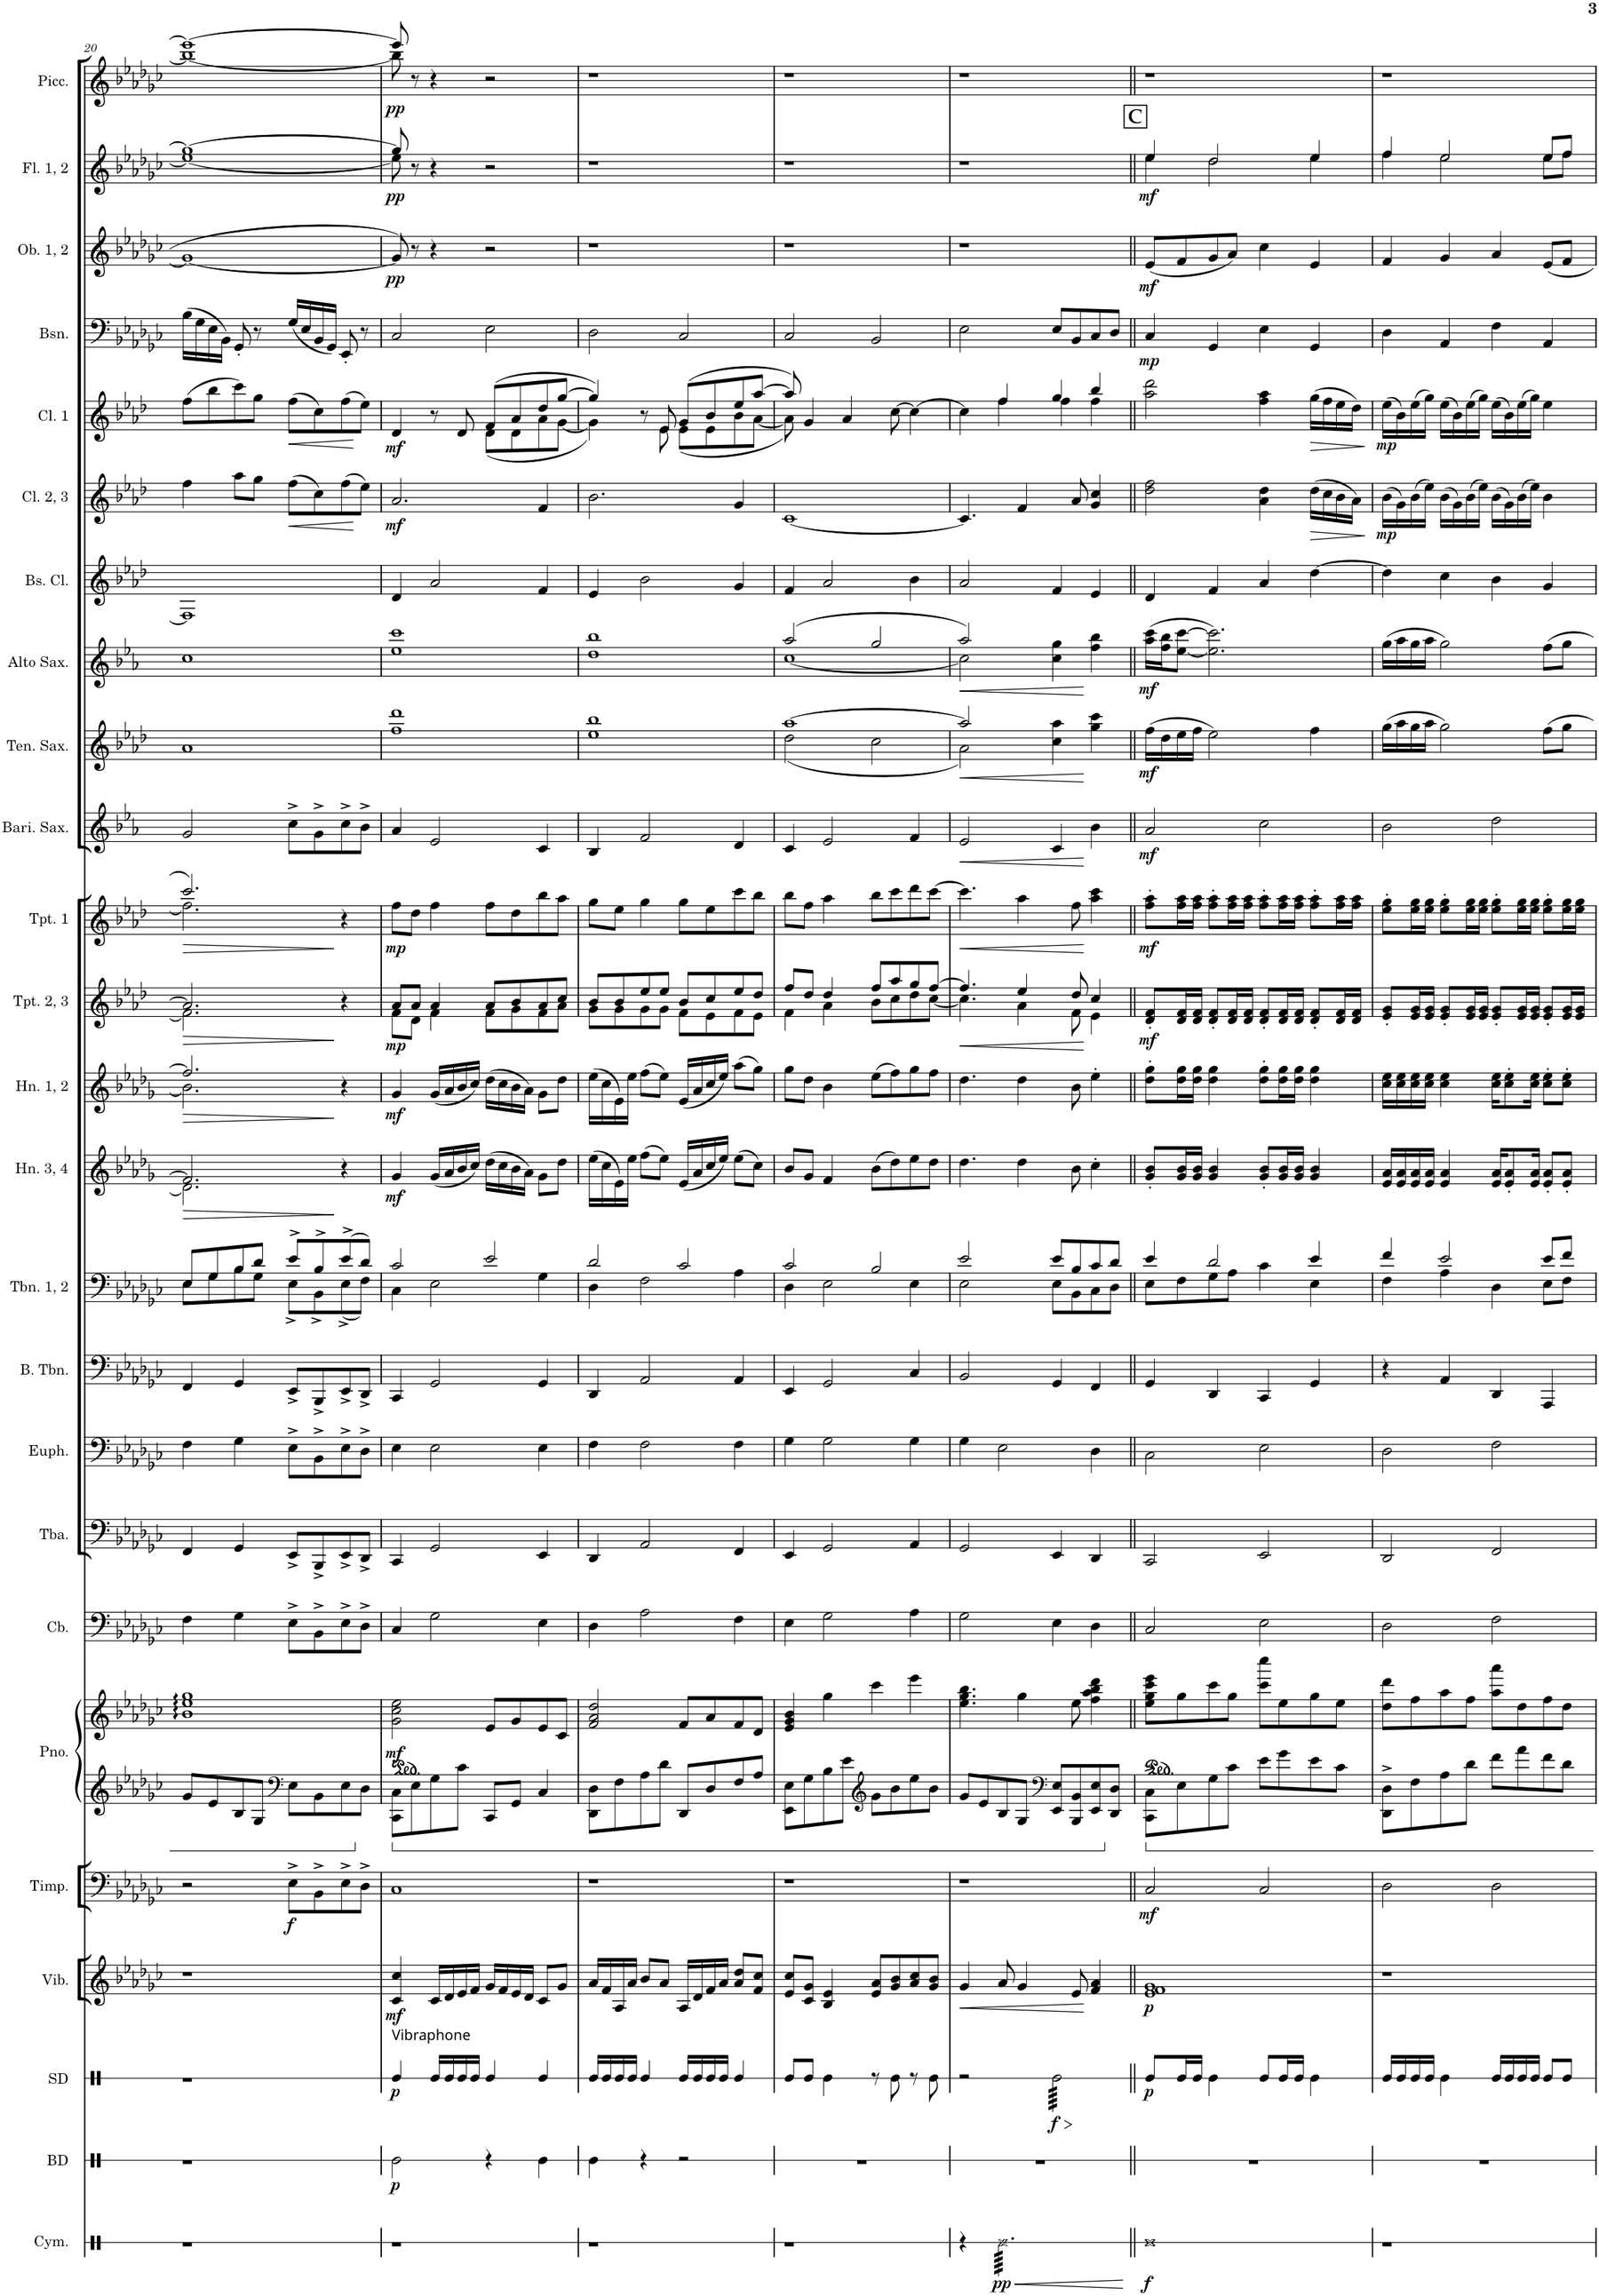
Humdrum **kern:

**kern	**dynam	**kern	**dynam	**kern	**dynam	**kern	**dynam	**kern	**dynam	**kern	**kern	**dynam	**kern	**kern	**kern	**kern	**kern	**kern	**dynam	**kern	**dynam	**kern	**dynam	**kern	**dynam	**kern	**dynam	**kern	**dynam	**kern	**dynam	**kern	**kern	**dynam	**kern	**dynam	**kern	**dynam	**kern	**dynam	**kern	**dynam	**kern	**dynam
*part25	*part25	*part24	*part24	*part23	*part23	*part22	*part22	*part21	*part21	*part20	*part20	*part20	*part19	*part18	*part17	*part16	*part15	*part14	*part14	*part13	*part13	*part12	*part12	*part11	*part11	*part10	*part10	*part9	*part9	*part8	*part8	*part7	*part6	*part6	*part5	*part5	*part4	*part4	*part3	*part3	*part2	*part2	*part1	*part1
*staff26	*staff26	*staff25	*staff25	*staff24	*staff24	*staff23	*staff23	*staff22	*staff22	*staff21	*staff20	*staff20/21	*staff19	*staff18	*staff17	*staff16	*staff15	*staff14	*staff14	*staff13	*staff13	*staff12	*staff12	*staff11	*staff11	*staff10	*staff10	*staff9	*staff9	*staff8	*staff8	*staff7	*staff6	*staff6	*staff5	*staff5	*staff4	*staff4	*staff3	*staff3	*staff2	*staff2	*staff1	*staff1
*I"Cymbal	*	*I"Bass Drum	*	*I"Snare Drum	*	*I"Percussion 1	*	*I"Timpani	*	*I"Piano (opt.)	*	*	*I"Contrabass	*I"Tuba	*I"Euphonium	*I"Trombone 3	*I"Trombone 1, 2	*I"Horn 3, 4 in F	*	*I"Horn 1, 2 in F	*	*I"Trumpet 2, 3 in Bb	*	*I"Trumpet 1 in Bb	*	*I"Baritone Saxophone	*	*I"Tenor Saxophone	*	*I"Alto Saxophone	*	*I"Bass Clarinet in Bb	*I"Clarinet 2, 3 in Bb	*	*I"Clarinet 1 in Bb	*	*I"Bassoon	*	*I"Oboe 1, 2	*	*I"Flute 1, 2	*	*I"Piccolo	*
*I'Cym.	*	*I'BD	*	*I'SD	*	*I'Perc. 1	*	*I'Timp.	*	*I'Pno.	*	*	*I'Cb.	*I'Tba.	*I'Euph.	*	*I'Tbn. 1, 2	*I'Hn. 3, 4	*	*I'Hn. 1, 2	*	*I'Tpt. 2, 3	*	*I'Tpt. 1	*	*I'Bari. Sax.	*	*I'Ten. Sax.	*	*I'Alto Sax.	*	*I'Bs. Cl.	*I'Cl. 2, 3	*	*I'Cl. 1	*	*I'Bsn.	*	*I'Ob. 1, 2	*	*I'Fl. 1, 2	*	*I'Picc.	*
!!LO:PB:g=z
*clefX	*	*clefX	*	*clefX	*	*clefG2	*	*clefF4	*	*clefG2	*clefG2	*	*clefF4	*clefF4	*clefF4	*clefF4	*clefF4	*clefG2	*	*clefG2	*	*clefG2	*	*clefG2	*	*clefG2	*	*clefG2	*	*clefG2	*	*clefG2	*clefG2	*	*clefG2	*	*clefF4	*	*clefG2	*	*clefG2	*	*clefG2	*
*	*	*	*	*	*	*	*	*	*	*	*	*	*Trd7c12	*	*Trd4c7	*	*	*Trd4c7	*	*Trd4c7	*	*Trd1c2	*	*Trd1c2	*	*Trd12c21	*	*Trd8c14	*	*Trd5c9	*	*Trd8c14	*Trd1c2	*	*Trd1c2	*	*	*	*Trd4c7	*	*Trd-7c-12	*	*Trd-7c-12	*
*k[]	*	*k[]	*	*k[]	*	*k[b-e-a-d-g-c-]	*	*k[b-e-a-d-g-c-]	*	*k[b-e-a-d-g-c-]	*k[b-e-a-d-g-c-]	*	*k[b-e-a-d-g-c-]	*k[b-e-a-d-g-c-]	*k[b-e-a-d-g-c-]	*k[b-e-a-d-g-c-]	*k[b-e-a-d-g-c-]	*k[b-e-a-d-g-]	*	*k[b-e-a-d-g-]	*	*k[b-e-a-d-]	*	*k[b-e-a-d-]	*	*k[b-e-a-]	*	*k[b-e-a-d-]	*	*k[b-e-a-]	*	*k[b-e-a-d-]	*k[b-e-a-d-]	*	*k[b-e-a-d-]	*	*k[b-e-a-d-g-c-]	*	*k[b-e-a-d-g-c-]	*	*k[b-e-a-d-g-c-]	*	*k[b-e-a-d-g-c-]	*
*	*	*	*	*	*	*e-:	*	*e-:	*	*e-:	*e-:	*	*e-:	*e-:	*e-:	*e-:	*e-:	*b-:	*	*b-:	*	*f:	*	*f:	*	*c:	*	*f:	*	*c:	*	*f:	*f:	*	*f:	*	*e-:	*	*e-:	*	*e-:	*	*e-:	*
*M4/4	*	*M4/4	*	*M4/4	*	*M4/4	*	*M4/4	*	*M4/4	*M4/4	*	*M4/4	*M4/4	*M4/4	*M4/4	*M4/4	*M4/4	*	*M4/4	*	*M4/4	*	*M4/4	*	*M4/4	*	*M4/4	*	*M4/4	*	*M4/4	*M4/4	*	*M4/4	*	*M4/4	*	*M4/4	*	*M4/4	*	*M4/4	*
=20	=20	=20	=20	=20	=20	=20	=20	=20	=20	=20	=20	=20	=20	=20	=20	=20	=20	=20	=20	=20	=20	=20	=20	=20	=20	=20	=20	=20	=20	=20	=20	=20	=20	=20	=20	=20	=20	=20	=20	=20	=20	=20	=20	=20
*	*	*	*	*	*	*	*	*	*	*	*	*	*	*	*	*	*^	*^	*	*^	*	*	*	*	*	*	*	*	*	*	*	*	*	*	*	*	*	*	*	*	*	*	*	*
!	!	!	!	!	!	!	!	!	!	!	!	!	!	!	!	!	!	!	!	!	!	!	!	!	!	!LO:HP:b	!	!LO:HP:b	!	!	!	!	!	!	!	!	!	!	!	!	!	!	!	!	!	!	!
*	*	*	*	*	*	*	*	*	*	*	*	*	*	*	*	*	*	*	*	*	*	*	*	*	*^	*	*^	*	*	*	*	*	*	*	*	*	*	*	*	*	*	*	*	*^	*	*^	*
1r	.	1r	.	1r	.	1r	.	2r	.	8g-/L	1b- 1ee- 1gg-	.	4F\	4FF/	4F\	4FF/	8E-/L	8E-\L	2.f/]	2.d-\]	.	2.ff/]	2.b-\]	.	2.a-/]	2.f\]	>	2.ccc/	2.ff\]	>	2g/	.	1a-	.	1cc	.	1F]	4ff\	.	(8ff\L	.	(16B-\LL	.	1g-_	.	1gg-_	1ee-_	.	1eee-_	1bb-_	.
.	.	.	.	.	.	.	.	.	.	.	.	.	.	.	.	.	.	.	.	.	.	.	.	.	.	.	.	.	.	.	.	.	.	.	.	.	.	.	.	.	.	16G-\	.	.	.	.	.	.	.	.	.
.	.	.	.	.	.	.	.	.	.	8e-/	.	.	.	.	.	.	8G-/	8G-\	.	.	.	.	.	.	.	.	.	.	.	.	.	.	.	.	.	.	.	.	.	8bb-\	.	16E-\	.	.	.	.	.	.	.	.	.
.	.	.	.	.	.	.	.	.	.	.	.	.	.	.	.	.	.	.	.	.	.	.	.	.	.	.	.	.	.	.	.	.	.	.	.	.	.	.	.	.	.	16BB-\JJ)	.	.	.	.	.	.	.	.	.
.	.	.	.	.	.	.	.	.	.	8B-/	.	.	4G-\	4GG-/	4G-\	4GG-/	8B-/	8B-\	.	.	.	.	.	.	.	.	.	.	.	.	.	.	.	.	.	.	.	8aa-\L	.	8ccc\)	.	8GG-'/	.	.	.	.	.	.	.	.	.
.	.	.	.	.	.	.	.	.	.	8G-/J	.	.	.	.	.	.	8d-/J	8G-\J	.	.	.	.	.	.	.	.	.	.	.	.	.	.	.	.	.	.	.	8gg\J	.	8gg\J	.	8r	.	.	.	.	.	.	.	.	.
*	*	*	*	*	*	*	*	*	*	*clefF4	*	*	*	*	*	*	*	*	*	*	*	*	*	*	*	*	*	*	*	*	*	*	*	*	*	*	*	*	*	*	*	*	*	*	*	*	*	*	*	*	*
!	!	!	!	!	!	!	!	!	!LO:DY:b	!	!	!	!	!	!	!	!	!	!	!	!	!	!	!	!	!	!	!	!	!	!	!	!	!	!	!	!	!	!LO:HP:b	!	!LO:HP:b	!	!	!	!	!	!	!	!	!	!
.	.	.	.	.	.	.	.	8E-^\L	f	8E-\L	.	.	8E-^\L	8EE-^/L	8E-^\L	8EE-^/L	8e-^/L	8E-^\L	.	.	.	.	.	.	.	.	.	.	.	.	8cc^\L	.	.	.	.	.	.	(8ff\L	<	(8ff\L	<	(16G-/LL	.	.	.	.	.	.	.	.	.
.	.	.	.	.	.	.	.	.	.	.	.	.	.	.	.	.	.	.	.	.	.	.	.	.	.	.	.	.	.	.	.	.	.	.	.	.	.	.	.	.	.	16E-/	.	.	.	.	.	.	.	.	.
.	.	.	.	.	.	.	.	8BB-^\	.	8BB-\	.	.	8BB-^\	8BBB-^/	8BB-^\	8BBB-^/	8B-^/	8BB-^\	.	.	.	.	.	.	.	.	.	.	.	.	8g^\	.	.	.	.	.	.	8cc\)	.	8cc\)	.	16BB-/	.	.	.	.	.	.	.	.	.
.	.	.	.	.	.	.	.	.	.	.	.	.	.	.	.	.	.	.	.	.	.	.	.	.	.	.	.	.	.	.	.	.	.	.	.	.	.	.	.	.	.	16GG-/JJ)	.	.	.	.	.	.	.	.	.
.	.	.	.	.	.	.	.	8E-^\	.	8E-\	.	.	8E-^\	8EE-^/	8E-^\	8EE-^/	(8e-^/	(8E-^\	4r	4ryy	.	4r	4ryy	.	4r	4ryy	.	4r	4ryy	.	8cc^\	.	.	.	.	.	.	(8ff\	.	(8ff\	.	8EE-'/	.	.	.	.	.	.	.	.	.
.	.	.	.	.	.	.	.	8D-^\J	.	8D-\J	.	.	8D-^\J	8DD-^/J	8D-^\J	8DD-^/J	8d-/J)	8F\J)	.	.	.	.	.	.	.	.	.	.	.	.	8b-^\J	.	.	.	.	.	.	8ee-\J)	.	8ee-\J)	.	8r	.	.	.	.	.	.	.	.	.
*	*	*	*	*	*	*	*	*	*	*	*	*	*	*	*	*	*	*	*v	*v	*	*	*	*	*	*	*	*v	*v	*	*	*	*	*	*	*	*	*	*	*	*	*	*	*	*	*	*	*	*	*	*
*	*	*	*	*	*	*	*	*	*	*	*	*	*	*	*	*	*	*	*	*	*v	*v	*	*	*	*	*	*	*	*	*	*	*	*	*	*	*	*	*	*	*	*	*	*	*	*	*	*	*
=21	=21	=21	=21	=21	=21	=21	=21	=21	=21	=21	=21	=21	=21	=21	=21	=21	=21	=21	=21	=21	=21	=21	=21	=21	=21	=21	=21	=21	=21	=21	=21	=21	=21	=21	=21	=21	=21	=21	=21	=21	=21	=21	=21	=21	=21	=21	=21	=21
*	*	*	*	*	*	*	*	*	*	*	*	*	*	*	*	*	*	*	*	*	*	*	*	*	*	*	*	*	*	*	*	*	*	*	*	*	*^	*	*	*	*	*	*	*	*	*	*	*
!	!	!	!	!	!	!LO:TX:b:t=Vibraphone	!	!	!	!	!	!	!	!	!	!	!	!	!	!	!	!	!	!	!	!	!	!	!	!	!	!	!	!	!	!	!	!	!	!	!	!	!	!	!	!	!	!	!
!	!	!	!LO:DY:b	!	!LO:DY:b	!	!LO:DY:b	!	!	!	!	!LO:DY:b	!	!	!	!	!	!	!	!LO:DY:b	!	!LO:DY:b	!	!	!LO:DY:b	!	!LO:DY:b	!	!	!	!	!	!	!	!	!LO:DY:b	!	!	!LO:DY:b	!	!	!	!LO:DY:b	!	!	!LO:DY:b	!	!	!LO:DY:b
1r	.	2Re\	p	4Re/	p	4c-/ 4cc-/	mf	1C-	.	8CC-\ 8C-\L	2g-\ 2cc-\ 2ee-\	mf	4C-/	4CC-/	4E-\	4CC-/	2c-/	4C-\	4g-/	mf	4g-/	mf	8a-/L	8f\L	mp	8ff\L	mp	4a-/	.	1ff 1ddd-	.	1ee- 1ccc	.	4d-/	2.a-/	mf	4d-/	2ryy	mf	2C-/	.	8g-/]	pp	8gg-/]	8ee-\]	pp	8eee-/]	8bb-\]	pp
.	.	.	.	.	.	.	.	.	.	8E-\	.	.	.	.	.	.	.	.	.	.	.	.	8a-/J	8d-\J	.	8dd-\J	.	.	.	.	.	.	.	.	.	.	.	.	.	.	.	8r	.	8r	8ryy	.	8r	8ryy	.
.	.	.	.	16Re/LL	.	16c-/LL	.	.	.	8G-\	.	.	2G-\	2GG-/	2E-\	2GG-/	.	2E-\	(16g-/LL	.	(16g-/LL	.	4a-/	4f\	.	4ff\	.	2e-/	.	.	.	.	.	2a-/	.	.	8r	.	.	.	.	4r	.	4r	4ryy	.	4r	4ryy	.
.	.	.	.	16Re/	.	16d-/	.	.	.	.	.	.	.	.	.	.	.	.	16a-/	.	16a-/	.	.	.	.	.	.	.	.	.	.	.	.	.	.	.	.	.	.	.	.	.	.	.	.	.	.	.	.
.	.	.	.	16Re/	.	16e-/	.	.	.	8c-\J	.	.	.	.	.	.	.	.	16b-/	.	16b-/	.	.	.	.	.	.	.	.	.	.	.	.	.	.	.	8d-/	.	.	.	.	.	.	.	.	.	.	.	.
.	.	.	.	16Re/JJ	.	16f/JJ	.	.	.	.	.	.	.	.	.	.	.	.	16cc/JJ)	.	16cc/JJ)	.	.	.	.	.	.	.	.	.	.	.	.	.	.	.	.	.	.	.	.	.	.	.	.	.	.	.	.
.	.	4r	.	4Re/	.	16g-/LL	.	.	.	8CC-/L	8e-/L	.	.	.	.	.	2e-/	.	(16dd-\LL	.	(16dd-\LL	.	8a-/L	8f\L	.	8ff\L	.	.	.	.	.	.	.	.	.	.	(8f/L	(8d-\L	.	2E-\	.	2r	.	2r	2ryy	.	2r	2ryy	.
.	.	.	.	.	.	16f/	.	.	.	.	.	.	.	.	.	.	.	.	16cc\	.	16cc\	.	.	.	.	.	.	.	.	.	.	.	.	.	.	.	.	.	.	.	.	.	.	.	.	.	.	.	.
.	.	.	.	.	.	16e-/	.	.	.	8GG-/J	8g-/	.	.	.	.	.	.	.	16b-\	.	16b-\	.	8b-/	8g\	.	8dd-\	.	.	.	.	.	.	.	.	.	.	8a-/	8d-\	.	.	.	.	.	.	.	.	.	.	.
.	.	.	.	.	.	16d-/JJ	.	.	.	.	.	.	.	.	.	.	.	.	16a-\JJ)	.	16a-\JJ)	.	.	.	.	.	.	.	.	.	.	.	.	.	.	.	.	.	.	.	.	.	.	.	.	.	.	.	.
.	.	4Re\	.	4Re/	.	8c-/L	.	.	.	4C-/	8e-/	.	4E-\	4EE-/	4E-\	4GG-/	.	4G-\	8g-\L	.	8g-\L	.	8a-/	8f\	.	8bb-\	.	4c/	.	.	.	.	.	4f/	4f/	.	8dd-/	8a-\	.	.	.	.	.	.	.	.	.	.	.
.	.	.	.	.	.	8g-/J	.	.	.	.	8c-/J	.	.	.	.	.	.	.	8dd-\J	.	8dd-\J	.	8cc/J	8a-\J	.	8aa-\J	.	.	.	.	.	.	.	.	.	.	[>8gg/J	[<8g\J	.	.	.	.	.	.	.	.	.	.	.
*	*	*	*	*	*	*	*	*	*	*	*	*	*	*	*	*	*	*	*	*	*	*	*	*	*	*	*	*	*	*	*	*	*	*	*	*	*	*	*	*	*	*	*	*v	*v	*	*	*	*
*	*	*	*	*	*	*	*	*	*	*	*	*	*	*	*	*	*	*	*	*	*	*	*	*	*	*	*	*	*	*	*	*	*	*	*	*	*	*	*	*	*	*	*	*	*	*v	*v	*
=22	=22	=22	=22	=22	=22	=22	=22	=22	=22	=22	=22	=22	=22	=22	=22	=22	=22	=22	=22	=22	=22	=22	=22	=22	=22	=22	=22	=22	=22	=22	=22	=22	=22	=22	=22	=22	=22	=22	=22	=22	=22	=22	=22	=22	=22	=22	=22
1r	.	4Re\	.	16Re/LL	.	16a-/LL	.	1r	.	8DD-\ 8D-\L	2f/ 2a-/ 2dd-/	.	4D-\	4DD-/	4F\	4DD-/	2d-/	4D-\	(16ee-\LL	.	(16ee-\LL	.	8b-/L	8g\L	.	8gg\L	.	4B-/	.	1ee- 1bb-	.	1dd 1bb-	.	4e-/	2.b-\	.	4gg/])	4g\])	.	2D-\	.	1r	.	1r	.	1r	.
.	.	.	.	16Re/	.	16f/	.	.	.	.	.	.	.	.	.	.	.	.	16cc\	.	16cc\	.	.	.	.	.	.	.	.	.	.	.	.	.	.	.	.	.	.	.	.	.	.	.	.	.	.
.	.	.	.	16Re/	.	16A-/	.	.	.	8F\	.	.	.	.	.	.	.	.	16e-\)	.	16e-\)	.	8b-/	8g\	.	8ee-\J	.	.	.	.	.	.	.	.	.	.	.	.	.	.	.	.	.	.	.	.	.
.	.	.	.	16Re/JJ	.	16a-/JJ	.	.	.	.	.	.	.	.	.	.	.	.	16ee-\JJ	.	16ee-\JJ	.	.	.	.	.	.	.	.	.	.	.	.	.	.	.	.	.	.	.	.	.	.	.	.	.	.
.	.	4r	.	4Re/	.	8b-/L	.	.	.	8A-\	.	.	2A-\	2AA-/	2F\	2AA-/	.	2F\	(8ff\L	.	(8ff\L	.	8ee-/	8g\	.	4gg\	.	2f/	.	.	.	.	.	2b-\	.	.	8r	8ryy	.	.	.	.	.	.	.	.	.
.	.	.	.	.	.	8a-/J	.	.	.	8d-\J	.	.	.	.	.	.	.	.	8ee-\J)	.	8ee-\J)	.	8ee-/J	8g\J	.	.	.	.	.	.	.	.	.	.	.	.	8e-/	8e-\	.	.	.	.	.	.	.	.	.
.	.	2r	.	16Re/LL	.	16A-/LL	.	.	.	8DD-/L	8f/L	.	.	.	.	.	2c-/	.	(16e-/LL	.	(16e-/LL	.	8b-/L	8f\L	.	8gg\L	.	.	.	.	.	.	.	.	.	.	(8g/L	(8e-\L	.	2C-/	.	.	.	.	.	.	.
.	.	.	.	16Re/	.	16d-/	.	.	.	.	.	.	.	.	.	.	.	.	16a-/	.	16a-/	.	.	.	.	.	.	.	.	.	.	.	.	.	.	.	.	.	.	.	.	.	.	.	.	.	.
.	.	.	.	16Re/	.	16f/	.	.	.	8D-/	8a-/	.	.	.	.	.	.	.	16cc/	.	16cc/	.	8cc/	8e-\	.	8ee-\	.	.	.	.	.	.	.	.	.	.	8b-/	8e-\	.	.	.	.	.	.	.	.	.
.	.	.	.	16Re/JJ	.	16a-/JJ	.	.	.	.	.	.	.	.	.	.	.	.	16ee-/JJ)	.	16ee-/JJ)	.	.	.	.	.	.	.	.	.	.	.	.	.	.	.	.	.	.	.	.	.	.	.	.	.	.
.	.	.	.	4Re/	.	8a-/ 8dd-/L	.	.	.	8F/	8f/	.	4F\	4FF/	4F\	4AA-/	.	4A-\	(8ee-\L	.	(8aa-\L	.	8ee-/	8f\	.	8ccc\	.	4d/	.	.	.	.	.	4g/	4g/	.	8ee-/	8b-\	.	.	.	.	.	.	.	.	.
.	.	.	.	.	.	8f/ 8cc-/J	.	.	.	8A-/J	8d-/J	.	.	.	.	.	.	.	8cc\J)	.	8gg-\J)	.	8dd-/J	8e-\J	.	8bb-\J	.	.	.	.	.	.	.	.	.	.	[>8aa-/J	[<8a-\J	.	.	.	.	.	.	.	.	.
=23	=23	=23	=23	=23	=23	=23	=23	=23	=23	=23	=23	=23	=23	=23	=23	=23	=23	=23	=23	=23	=23	=23	=23	=23	=23	=23	=23	=23	=23	=23	=23	=23	=23	=23	=23	=23	=23	=23	=23	=23	=23	=23	=23	=23	=23	=23	=23
*	*	*	*	*	*	*	*	*	*	*	*	*	*	*	*	*	*	*	*	*	*	*	*	*	*	*	*	*	*	*^	*	*^	*	*	*	*	*	*	*	*	*	*	*	*	*	*	*
1r	.	1r	.	8Re/L	.	8e-/ 8cc-/L	.	1r	.	8EE-\ 8E-\L	4e-/ 4g-/ 4b-/	.	4E-\	4EE-/	4G-\	4EE-/	2c-/	4D-\	8b-/L	.	8gg-\L	.	8ff/L	4f\	.	8bb-\L	.	4c/	.	[>1aa-	(2dd-\	.	(2aa-/	[<1cc	.	4f/	[<1c	.	8aa-/])	8a-\])	.	2C-/	.	1r	.	1r	.	1r	.
.	.	.	.	8Re/J	.	8c-/ 8g-/J	.	.	.	8G-\	.	.	.	.	.	.	.	.	8g-/J	.	8dd-\J	.	8dd-/J	.	.	8ff\J	.	.	.	.	.	.	.	.	.	.	.	.	4g/	2..ryy	.	.	.	.	.	.	.	.	.
.	.	.	.	4Re\	.	4B-/ 4e-/	.	.	.	8B-\	4gg-\	.	2G-\	2GG-/	2G-\	2GG-/	.	2E-\	4f/	.	4b-\	.	4dd-/	4a-\	.	4aa-\	.	2e-/	.	.	.	.	.	.	.	2a-/	.	.	.	.	.	.	.	.	.	.	.	.	.
.	.	.	.	.	.	.	.	.	.	8e-\J	.	.	.	.	.	.	.	.	.	.	.	.	.	.	.	.	.	.	.	.	.	.	.	.	.	.	.	.	4a-/	.	.	.	.	.	.	.	.	.	.
*	*	*	*	*	*	*	*	*	*	*clefG2	*	*	*	*	*	*	*	*	*	*	*	*	*	*	*	*	*	*	*	*	*	*	*	*	*	*	*	*	*	*	*	*	*	*	*	*	*	*	*
.	.	.	.	8r	.	8e-/ 8a-/L	.	.	.	8g-\L	4ccc-\	.	.	.	.	.	2B-/	.	(8b-\L	.	(8ee-\L	.	8ff/L	8b-\L	.	8bb-\L	.	.	.	.	2cc\	.	2gg/	.	.	.	.	.	.	.	.	2BB-/	.	.	.	.	.	.	.
.	.	.	.	8Re\	.	8g-/ 8b-/	.	.	.	8b-\	.	.	.	.	.	.	.	.	8dd-\)	.	8ff\)	.	8aa-/	8cc\	.	8ccc\	.	.	.	.	.	.	.	.	.	.	.	.	[>8cc\	.	.	.	.	.	.	.	.	.	.
.	.	.	.	8r	.	8a-/ 8cc-/	.	.	.	8ee-\	4eee-\	.	4A-\	4AA-/	4G-\	4C-/	.	4E-\	8ee-\	.	8gg-\	.	8gg/	8dd-\	.	8ddd-\	.	4f/	.	.	.	.	.	.	.	4b-\	.	.	4cc\_	.	.	.	.	.	.	.	.	.	.
.	.	.	.	8Re\	.	8g-/ 8b-/J	.	.	.	8b-\J	.	.	.	.	.	.	.	.	8dd-\J	.	8ff\J	.	[>8ff/J	[<8cc\J	.	[>8ccc\J	.	.	.	.	.	.	.	.	.	.	.	.	.	.	.	.	.	.	.	.	.	.	.
=24	=24	=24	=24	=24	=24	=24	=24	=24	=24	=24	=24	=24	=24	=24	=24	=24	=24	=24	=24	=24	=24	=24	=24	=24	=24	=24	=24	=24	=24	=24	=24	=24	=24	=24	=24	=24	=24	=24	=24	=24	=24	=24	=24	=24	=24	=24	=24	=24	=24
4r	.	1r	.	2r	.	4g-/	.	1r	.	8g-/L	4.ee-\ 4.gg-\ 4.bb-\	.	2G-\	2GG-/	4G-\	2BB-/	2e-/	2E-\	4.dd-\	.	4.dd-\	.	4.ff/]	4.cc\]	.	4.ccc\]	.	2e-/	.	2aa-/]	2a-\)	.	2aa-/)	2cc\]	.	2a-/	4.c/]	.	4cc\]	4ryy	.	2E-\	.	1r	.	1r	.	1r	.
.	.	.	.	.	.	.	.	.	.	8e-/	.	.	.	.	.	.	.	.	.	.	.	.	.	.	.	.	.	.	.	.	.	.	.	.	.	.	.	.	.	.	.	.	.	.	.	.	.	.	.
!	!LO:DY:b	!	!	!	!	!	!	!	!	!	!	!	!	!	!	!	!	!	!	!	!	!	!	!	!	!	!	!	!	!	!	!	!	!	!	!	!	!	!	!	!	!	!	!	!	!	!	!	!
*tremolo	*	*	*	*	*	*	*	*	*	*	*	*	*	*	*	*	*	*	*	*	*	*	*	*	*	*	*	*	*	*	*	*	*	*	*	*	*	*	*	*	*	*	*	*	*	*	*	*	*
64Re\LLLL	pp	.	.	.	.	8a-/	.	.	.	8B-/	.	.	.	.	2E-\	.	.	.	.	.	.	.	.	.	.	.	.	.	.	.	.	.	.	.	.	.	.	.	4ff/	4ff\	.	.	.	.	.	.	.	.	.
64Re\	.	.	.	.	.	.	.	.	.	.	.	.	.	.	.	.	.	.	.	.	.	.	.	.	.	.	.	.	.	.	.	.	.	.	.	.	.	.	.	.	.	.	.	.	.	.	.	.	.
64Re\	.	.	.	.	.	.	.	.	.	.	.	.	.	.	.	.	.	.	.	.	.	.	.	.	.	.	.	.	.	.	.	.	.	.	.	.	.	.	.	.	.	.	.	.	.	.	.	.	.
64Re\	.	.	.	.	.	.	.	.	.	.	.	.	.	.	.	.	.	.	.	.	.	.	.	.	.	.	.	.	.	.	.	.	.	.	.	.	.	.	.	.	.	.	.	.	.	.	.	.	.
64Re\	.	.	.	.	.	.	.	.	.	.	.	.	.	.	.	.	.	.	.	.	.	.	.	.	.	.	.	.	.	.	.	.	.	.	.	.	.	.	.	.	.	.	.	.	.	.	.	.	.
64Re\	.	.	.	.	.	.	.	.	.	.	.	.	.	.	.	.	.	.	.	.	.	.	.	.	.	.	.	.	.	.	.	.	.	.	.	.	.	.	.	.	.	.	.	.	.	.	.	.	.
64Re\	.	.	.	.	.	.	.	.	.	.	.	.	.	.	.	.	.	.	.	.	.	.	.	.	.	.	.	.	.	.	.	.	.	.	.	.	.	.	.	.	.	.	.	.	.	.	.	.	.
64Re\	.	.	.	.	.	.	.	.	.	.	.	.	.	.	.	.	.	.	.	.	.	.	.	.	.	.	.	.	.	.	.	.	.	.	.	.	.	.	.	.	.	.	.	.	.	.	.	.	.
64Re\	.	.	.	.	.	4g-/	.	.	.	8G-/J	4gg-\	.	.	.	.	.	.	.	4dd-\	.	4dd-\	.	4ee-/	4a-\	.	4aa-\	.	.	.	.	.	.	.	.	.	.	4f/	.	.	.	.	.	.	.	.	.	.	.	.
64Re\	.	.	.	.	.	.	.	.	.	.	.	.	.	.	.	.	.	.	.	.	.	.	.	.	.	.	.	.	.	.	.	.	.	.	.	.	.	.	.	.	.	.	.	.	.	.	.	.	.
64Re\	.	.	.	.	.	.	.	.	.	.	.	.	.	.	.	.	.	.	.	.	.	.	.	.	.	.	.	.	.	.	.	.	.	.	.	.	.	.	.	.	.	.	.	.	.	.	.	.	.
64Re\	.	.	.	.	.	.	.	.	.	.	.	.	.	.	.	.	.	.	.	.	.	.	.	.	.	.	.	.	.	.	.	.	.	.	.	.	.	.	.	.	.	.	.	.	.	.	.	.	.
64Re\	.	.	.	.	.	.	.	.	.	.	.	.	.	.	.	.	.	.	.	.	.	.	.	.	.	.	.	.	.	.	.	.	.	.	.	.	.	.	.	.	.	.	.	.	.	.	.	.	.
64Re\	.	.	.	.	.	.	.	.	.	.	.	.	.	.	.	.	.	.	.	.	.	.	.	.	.	.	.	.	.	.	.	.	.	.	.	.	.	.	.	.	.	.	.	.	.	.	.	.	.
64Re\	.	.	.	.	.	.	.	.	.	.	.	.	.	.	.	.	.	.	.	.	.	.	.	.	.	.	.	.	.	.	.	.	.	.	.	.	.	.	.	.	.	.	.	.	.	.	.	.	.
64Re\	.	.	.	.	.	.	.	.	.	.	.	.	.	.	.	.	.	.	.	.	.	.	.	.	.	.	.	.	.	.	.	.	.	.	.	.	.	.	.	.	.	.	.	.	.	.	.	.	.
*	*	*	*	*	*	*	*	*	*	*clefF4	*	*	*	*	*	*	*	*	*	*	*	*	*	*	*	*	*	*	*	*	*	*	*	*	*	*	*	*	*	*	*	*	*	*	*	*	*	*	*
!	!	!	!	!	!LO:DY:b	!	!	!	!	!	!	!	!	!	!	!	!	!	!	!	!	!	!	!	!	!	!	!	!	!	!	!	!	!	!	!	!	!	!	!	!	!	!	!	!	!	!	!	!
*	*	*	*	*tremolo	*	*	*	*	*	*	*	*	*	*	*	*	*	*	*	*	*	*	*	*	*	*	*	*	*	*	*	*	*	*	*	*	*	*	*	*	*	*	*	*	*	*	*	*	*
64Re\	.	.	.	64Re\LLLL	f	.	.	.	.	8EE-/ 8E-/L	.	.	4E-\	4EE-/	.	4GG-/	8e-/L	8E-\L	.	.	.	.	.	.	.	.	.	4c/	.	4cc\ 4aa-\	2ryy	.	4cc\ 4gg\	2ryy	.	4f/	.	.	4gg/	4ff\	.	8E-/L	.	.	.	.	.	.	.
64Re\	.	.	.	64Re\	.	.	.	.	.	.	.	.	.	.	.	.	.	.	.	.	.	.	.	.	.	.	.	.	.	.	.	.	.	.	.	.	.	.	.	.	.	.	.	.	.	.	.	.	.
64Re\	.	.	.	64Re\	.	.	.	.	.	.	.	.	.	.	.	.	.	.	.	.	.	.	.	.	.	.	.	.	.	.	.	.	.	.	.	.	.	.	.	.	.	.	.	.	.	.	.	.	.
64Re\	.	.	.	64Re\	.	.	.	.	.	.	.	.	.	.	.	.	.	.	.	.	.	.	.	.	.	.	.	.	.	.	.	.	.	.	.	.	.	.	.	.	.	.	.	.	.	.	.	.	.
64Re\	.	.	.	64Re\	.	.	.	.	.	.	.	.	.	.	.	.	.	.	.	.	.	.	.	.	.	.	.	.	.	.	.	.	.	.	.	.	.	.	.	.	.	.	.	.	.	.	.	.	.
64Re\	.	.	.	64Re\	.	.	.	.	.	.	.	.	.	.	.	.	.	.	.	.	.	.	.	.	.	.	.	.	.	.	.	.	.	.	.	.	.	.	.	.	.	.	.	.	.	.	.	.	.
64Re\	.	.	.	64Re\	.	.	.	.	.	.	.	.	.	.	.	.	.	.	.	.	.	.	.	.	.	.	.	.	.	.	.	.	.	.	.	.	.	.	.	.	.	.	.	.	.	.	.	.	.
64Re\	.	.	.	64Re\	.	.	.	.	.	.	.	.	.	.	.	.	.	.	.	.	.	.	.	.	.	.	.	.	.	.	.	.	.	.	.	.	.	.	.	.	.	.	.	.	.	.	.	.	.
64Re\	.	.	.	64Re\	.	8e-/	.	.	.	8BBB-/ 8BB-/	8ee-\	.	.	.	.	.	8B-/	8BB-\	8b-\	.	8b-\	.	8dd-/	8f\	.	8ff\	.	.	.	.	.	.	.	.	.	.	8a-/	.	.	.	.	8BB-/	.	.	.	.	.	.	.
64Re\	.	.	.	64Re\	.	.	.	.	.	.	.	.	.	.	.	.	.	.	.	.	.	.	.	.	.	.	.	.	.	.	.	.	.	.	.	.	.	.	.	.	.	.	.	.	.	.	.	.	.
64Re\	.	.	.	64Re\	.	.	.	.	.	.	.	.	.	.	.	.	.	.	.	.	.	.	.	.	.	.	.	.	.	.	.	.	.	.	.	.	.	.	.	.	.	.	.	.	.	.	.	.	.
64Re\	.	.	.	64Re\	.	.	.	.	.	.	.	.	.	.	.	.	.	.	.	.	.	.	.	.	.	.	.	.	.	.	.	.	.	.	.	.	.	.	.	.	.	.	.	.	.	.	.	.	.
64Re\	.	.	.	64Re\	.	.	.	.	.	.	.	.	.	.	.	.	.	.	.	.	.	.	.	.	.	.	.	.	.	.	.	.	.	.	.	.	.	.	.	.	.	.	.	.	.	.	.	.	.
64Re\	.	.	.	64Re\	.	.	.	.	.	.	.	.	.	.	.	.	.	.	.	.	.	.	.	.	.	.	.	.	.	.	.	.	.	.	.	.	.	.	.	.	.	.	.	.	.	.	.	.	.
64Re\	.	.	.	64Re\	.	.	.	.	.	.	.	.	.	.	.	.	.	.	.	.	.	.	.	.	.	.	.	.	.	.	.	.	.	.	.	.	.	.	.	.	.	.	.	.	.	.	.	.	.
64Re\	.	.	.	64Re\	.	.	.	.	.	.	.	.	.	.	.	.	.	.	.	.	.	.	.	.	.	.	.	.	.	.	.	.	.	.	.	.	.	.	.	.	.	.	.	.	.	.	.	.	.
64Re\	.	.	.	64Re\	.	4f/ 4a-/	.	.	.	8EE-/ 8E-/	4ff\ 4aa-\ 4bb-\ 4ddd-\	.	4D-\	4DD-/	4D-\	4FF/	8c-/	8C-\	4cc'\	.	4ee-'\	.	4cc/	4e-\	]	4aa-\ 4ccc\	]	4b-\	.	4gg\ 4ccc\	.	.	4ff\ 4bb-\	.	.	4e-/	4g/ 4cc/	.	4bb-/	4ff\	.	8C-/	.	.	.	.	.	.	.
64Re\	.	.	.	64Re\	.	.	.	.	.	.	.	.	.	.	.	.	.	.	.	.	.	.	.	.	.	.	.	.	.	.	.	.	.	.	.	.	.	.	.	.	.	.	.	.	.	.	.	.	.
64Re\	.	.	.	64Re\	.	.	.	.	.	.	.	.	.	.	.	.	.	.	.	.	.	.	.	.	.	.	.	.	.	.	.	.	.	.	.	.	.	.	.	.	.	.	.	.	.	.	.	.	.
64Re\	.	.	.	64Re\	.	.	.	.	.	.	.	.	.	.	.	.	.	.	.	.	.	.	.	.	.	.	.	.	.	.	.	.	.	.	.	.	.	.	.	.	.	.	.	.	.	.	.	.	.
64Re\	.	.	.	64Re\	.	.	.	.	.	.	.	.	.	.	.	.	.	.	.	.	.	.	.	.	.	.	.	.	.	.	.	.	.	.	.	.	.	.	.	.	.	.	.	.	.	.	.	.	.
64Re\	.	.	.	64Re\	.	.	.	.	.	.	.	.	.	.	.	.	.	.	.	.	.	.	.	.	.	.	.	.	.	.	.	.	.	.	.	.	.	.	.	.	.	.	.	.	.	.	.	.	.
64Re\	.	.	.	64Re\	.	.	.	.	.	.	.	.	.	.	.	.	.	.	.	.	.	.	.	.	.	.	.	.	.	.	.	.	.	.	.	.	.	.	.	.	.	.	.	.	.	.	.	.	.
64Re\	.	.	.	64Re\	.	.	.	.	.	.	.	.	.	.	.	.	.	.	.	.	.	.	.	.	.	.	.	.	.	.	.	.	.	.	.	.	.	.	.	.	.	.	.	.	.	.	.	.	.
64Re\	.	.	.	64Re\	.	.	.	.	.	8DD-/ 8D-/J	.	.	.	.	.	.	8d-/J	8D-\J	.	.	.	.	.	.	.	.	.	.	.	.	.	.	.	.	.	.	.	.	.	.	.	8D-/J	.	.	.	.	.	.	.
64Re\	.	.	.	64Re\	.	.	.	.	.	.	.	.	.	.	.	.	.	.	.	.	.	.	.	.	.	.	.	.	.	.	.	.	.	.	.	.	.	.	.	.	.	.	.	.	.	.	.	.	.
64Re\	.	.	.	64Re\	.	.	.	.	.	.	.	.	.	.	.	.	.	.	.	.	.	.	.	.	.	.	.	.	.	.	.	.	.	.	.	.	.	.	.	.	.	.	.	.	.	.	.	.	.
64Re\	.	.	.	64Re\	.	.	.	.	.	.	.	.	.	.	.	.	.	.	.	.	.	.	.	.	.	.	.	.	.	.	.	.	.	.	.	.	.	.	.	.	.	.	.	.	.	.	.	.	.
64Re\	.	.	.	64Re\	.	.	.	.	.	.	.	.	.	.	.	.	.	.	.	.	.	.	.	.	.	.	.	.	.	.	.	.	.	.	.	.	.	.	.	.	.	.	.	.	.	.	.	.	.
64Re\	.	.	.	64Re\	.	.	.	.	.	.	.	.	.	.	.	.	.	.	.	.	.	.	.	.	.	.	.	.	.	.	.	.	.	.	.	.	.	.	.	.	.	.	.	.	.	.	.	.	.
64Re\	.	.	.	64Re\	.	.	.	.	.	.	.	.	.	.	.	.	.	.	.	.	.	.	.	.	.	.	.	.	.	.	.	.	.	.	.	.	.	.	.	.	.	.	.	.	.	.	.	.	.
64Re\JJJJ	.	.	.	64Re\JJJJ	.	.	.	.	.	.	.	.	.	.	.	.	.	.	.	.	.	.	.	.	.	.	.	.	.	.	.	.	.	.	.	.	.	.	.	.	.	.	.	.	.	.	.	.	.
*	*	*	*	*Xtremolo	*	*	*	*	*	*	*	*	*	*	*	*	*	*	*	*	*	*	*	*	*	*	*	*	*	*	*	*	*	*	*	*	*	*	*	*	*	*	*	*	*	*	*	*	*
*Xtremolo	*	*	*	*	*	*	*	*	*	*	*	*	*	*	*	*	*	*	*	*	*	*	*	*	*	*	*	*	*	*	*	*	*	*	*	*	*	*	*	*	*	*	*	*	*	*	*	*	*
*	*	*	*	*	*	*	*	*	*	*	*	*	*	*	*	*	*	*	*	*	*	*	*	*	*	*	*	*	*	*v	*v	*	*	*	*	*	*	*	*v	*v	*	*	*	*	*	*	*	*	*
*	*	*	*	*	*	*	*	*	*	*	*	*	*	*	*	*	*	*	*	*	*	*	*v	*v	*	*	*	*	*	*	*	*v	*v	*	*	*	*	*	*	*	*	*	*	*	*	*	*
!!LO:REH:place=s1:b:B:cj:fs=14:t=C
=25||	=25||	=25||	=25||	=25||	=25||	=25||	=25||	=25||	=25||	=25||	=25||	=25||	=25||	=25||	=25||	=25||	=25||	=25||	=25||	=25||	=25||	=25||	=25||	=25||	=25||	=25||	=25||	=25||	=25||	=25||	=25||	=25||	=25||	=25||	=25||	=25||	=25||	=25||	=25||	=25||	=25||	=25||	=25||	=25||	=25||
*	*	*	*	*	*	*	*	*	*	*	*	*	*	*	*	*	*	*	*	*	*	*	*	*	*	*	*	*	*	*	*	*	*	*	*	*	*	*	*	*	*	*^	*	*	*
!	!LO:DY:b	!	!	!	!LO:DY:b	!	!LO:DY:b	!	!LO:DY:b	!	!	!	!	!	!	!	!	!	!	!	!	!	!	!LO:DY:b	!	!LO:DY:b	!	!LO:DY:b	!	!LO:DY:b	!	!LO:DY:b	!	!	!	!	!	!	!LO:DY:b	!	!LO:DY:b	!	!	!LO:DY:b	!	!
1Re	f	1r	.	8Re/L	p	1e- 1f 1g-	p	2C-/	mf	8CC-\^ 8C-\^L	8ee-\ 8gg-\ 8ccc-\ 8eee-\L	.	2C-/	2CC-/	2C-\	4GG-/	4e-/	8E-\L	8g-/' 8b-/'L	.	8dd-\' 8gg-\'L	.	8d-/' 8f/'L	mf	8ff\' 8aa-\'L	mf	2a-/	mf	(16ff\LL	mf	(16aa-\ 16ccc\LL	mf	4d-/	2dd-\ 2ff\	.	2aa-\ 2ddd-\	.	4C-/	mp	(8e-/L	mf	4ee-/	4ee-\	mf	1r	.
.	.	.	.	.	.	.	.	.	.	.	.	.	.	.	.	.	.	.	.	.	.	.	.	.	.	.	.	.	16dd-\	.	16ff\ 16bb-\J	.	.	.	.	.	.	.	.	.	.	.	.	.	.	.
.	.	.	.	16Re/L	.	.	.	.	.	8E-\	8gg-\	.	.	.	.	.	.	8F\	16g-/ 16b-/L	.	16dd-\ 16gg-\L	.	16d-/ 16f/L	.	16ff\ 16aa-\L	.	.	.	16ee-\	.	[<8ee-\ [>8ccc\J	.	.	.	.	.	.	.	.	8f/	.	.	.	.	.	.
.	.	.	.	16Re/JJ	.	.	.	.	.	.	.	.	.	.	.	.	.	.	16g-/ 16b-/JJ	.	16dd-\ 16gg-\JJ	.	16d-/ 16f/JJ	.	16ff\ 16aa-\JJ	.	.	.	16ff\JJ	.	.	.	.	.	.	.	.	.	.	.	.	.	.	.	.	.
.	.	.	.	4Re\	.	.	.	.	.	8G-\	8ccc-\	.	.	.	.	4DD-/	2d-/	8G-\	4g-/ 4b-/	.	4dd-\ 4gg-\	.	8d-/' 8f/'L	.	8ff\' 8aa-\'L	.	.	.	2ee-\)	.	2.ee-\] 2.ccc\])	.	4f/	.	.	.	.	4GG-/	.	8g-/	.	2dd-/	2dd-\	.	.	.
.	.	.	.	.	.	.	.	.	.	8c-\J	8gg-\J	.	.	.	.	.	.	8A-\J	.	.	.	.	16d-/ 16f/L	.	16ff\ 16aa-\L	.	.	.	.	.	.	.	.	.	.	.	.	.	.	8a-/J)	.	.	.	.	.	.
.	.	.	.	.	.	.	.	.	.	.	.	.	.	.	.	.	.	.	.	.	.	.	16d-/ 16f/JJ	.	16ff\ 16aa-\JJ	.	.	.	.	.	.	.	.	.	.	.	.	.	.	.	.	.	.	.	.	.
.	.	.	.	8Re/L	.	.	.	2C-/	.	8e-\L	8ccc-\ 8cccc-\L	.	2E-\	2EE-/	2E-\	4CC-/	.	4c-\	8g-/' 8b-/'L	.	8dd-\' 8gg-\'L	.	8d-/' 8f/'L	.	8ff\' 8aa-\'L	.	2cc\	.	.	.	.	.	4a-/	4a-\ 4dd-\	.	4ff\ 4aa-\	.	4E-\	.	4cc-\	.	.	.	.	.	.
.	.	.	.	16Re/L	.	.	.	.	.	8g-\	8ee-\	.	.	.	.	.	.	.	16g-/ 16b-/L	.	16dd-\ 16gg-\L	.	16d-/ 16f/L	.	16ff\ 16aa-\L	.	.	.	.	.	.	.	.	.	.	.	.	.	.	.	.	.	.	.	.	.
.	.	.	.	16Re/JJ	.	.	.	.	.	.	.	.	.	.	.	.	.	.	16g-/ 16b-/JJ	.	16dd-\ 16gg-\JJ	.	16d-/ 16f/JJ	.	16ff\ 16aa-\JJ	.	.	.	.	.	.	.	.	.	.	.	.	.	.	.	.	.	.	.	.	.
.	.	.	.	4Re\	.	.	.	.	.	8e-\	8gg-\	.	.	.	.	4GG-/	4e-/	4E-\	4g-/ 4b-/	.	4dd-\ 4gg-\	.	8d-/' 8f/'L	.	8ff\' 8aa-\'L	.	.	.	4ff\	.	.	.	[>4dd-\	(16dd-\LL	.	(16gg\LL	.	4GG-/	.	4e-/	.	4ee-/	4ee-\	.	.	.
.	.	.	.	.	.	.	.	.	.	.	.	.	.	.	.	.	.	.	.	.	.	.	.	.	.	.	.	.	.	.	.	.	.	16cc\	.	16ff\	.	.	.	.	.	.	.	.	.	.
.	.	.	.	.	.	.	.	.	.	8c-\J	8ee-\J	.	.	.	.	.	.	.	.	.	.	.	16d-/ 16f/L	.	16ff\ 16aa-\L	.	.	.	.	.	.	.	.	16b-\	.	16ee-\	.	.	.	.	.	.	.	.	.	.
.	.	.	.	.	.	.	.	.	.	.	.	.	.	.	.	.	.	.	.	.	.	.	16d-/ 16f/JJ	.	16ff\ 16aa-\JJ	.	.	.	.	.	.	.	.	16a-\JJ)	.	16dd-\JJ)	.	.	.	.	.	.	.	.	.	.
*	*	*	*	*	*	*	*	*	*	*	*	*	*	*	*	*	*v	*v	*	*	*	*	*	*	*	*	*	*	*	*	*	*	*	*	*	*	*	*	*	*	*	*v	*v	*	*	*
.	.	.	.	.	.	.	.	.	.	.	.	.	.	.	.	.	.	.	.	.	.	.	.	.	.	.	.	.	.	.	.	.	.	[	.	[	.	.	.	.	.	.	.	.
=26	=26	=26	=26	=26	=26	=26	=26	=26	=26	=26	=26	=26	=26	=26	=26	=26	=26	=26	=26	=26	=26	=26	=26	=26	=26	=26	=26	=26	=26	=26	=26	=26	=26	=26	=26	=26	=26	=26	=26	=26	=26	=26	=26	=26
*	*	*	*	*	*	*	*	*	*	*	*	*	*	*	*	*	*^	*	*	*	*	*	*	*	*	*	*	*	*	*	*	*	*	*	*	*	*	*	*	*	*^	*	*	*
!	!	!	!	!	!	!	!	!	!	!	!	!	!	!	!	!	!	!	!	!	!	!	!	!	!	!	!	!	!	!	!	!	!	!	!LO:DY:b	!	!LO:DY:b	!	!	!	!	!	!	!	!	!
1r	.	1r	.	16Re/LL	.	1r	.	2D-\	.	8DD-\^ 8D-\^L	8dd-\ 8ddd-\L	.	2D-\	2DD-/	2D-\	4r	4f/	4F\	16e-/ 16a-/LL	.	16cc\ 16ee-\LL	.	8e-/' 8g/'L	.	8ee-\' 8gg\'L	.	2b-\	.	(16gg\LL	.	(16gg\LL	.	4dd-\]	(16b-\LL	mp	(16ee-\LL	mp	4D-\	.	4f/	.	4ff/	4ff\	.	1r	.
.	.	.	.	16Re/	.	.	.	.	.	.	.	.	.	.	.	.	.	.	16e-/ 16a-/	.	16cc\ 16ee-\	.	.	.	.	.	.	.	16aa-\	.	16aa-\	.	.	16g\)	.	16b-\)	.	.	.	.	.	.	.	.	.	.
.	.	.	.	16Re/	.	.	.	.	.	8F\	8ff\	.	.	.	.	.	.	.	16e-/ 16a-/	.	16cc\ 16ee-\	.	16e-/ 16g/L	.	16ee-\ 16gg\L	.	.	.	16gg\	.	16gg\	.	.	(16b-\	.	(16ee-\	.	.	.	.	.	.	.	.	.	.
.	.	.	.	16Re/JJ	.	.	.	.	.	.	.	.	.	.	.	.	.	.	16e-/ 16a-/JJ	.	16cc\ 16ee-\JJ	.	16e-/ 16g/JJ	.	16ee-\ 16gg\JJ	.	.	.	16aa-\JJ	.	16aa-\JJ	.	.	16ee-\JJ)	.	16gg\JJ)	.	.	.	.	.	.	.	.	.	.
.	.	.	.	4Re\	.	.	.	.	.	8A-\	8aa-\	.	.	.	.	4AA-/	2e-/	4A-\	4e-/ 4a-/	.	4cc\ 4ee-\	.	8e-/' 8g/'L	.	8ee-\' 8gg\'L	.	.	.	2gg\)	.	2gg\)	.	4cc\	(16b-\LL	.	(16ee-\LL	.	4AA-/	.	4g-/	.	2ee-/	2ee-\	.	.	.
.	.	.	.	.	.	.	.	.	.	.	.	.	.	.	.	.	.	.	.	.	.	.	.	.	.	.	.	.	.	.	.	.	.	16g\)	.	16b-\)	.	.	.	.	.	.	.	.	.	.
.	.	.	.	.	.	.	.	.	.	8d-\J	8ff\J	.	.	.	.	.	.	.	.	.	.	.	16e-/ 16g/L	.	16ee-\ 16gg\L	.	.	.	.	.	.	.	.	(16b-\	.	(16ee-\	.	.	.	.	.	.	.	.	.	.
.	.	.	.	.	.	.	.	.	.	.	.	.	.	.	.	.	.	.	.	.	.	.	16e-/ 16g/JJ	.	16ee-\ 16gg\JJ	.	.	.	.	.	.	.	.	16ee-\JJ)	.	16gg\JJ)	.	.	.	.	.	.	.	.	.	.
.	.	.	.	16Re/LL	.	.	.	2D-\	.	8f\L	8aa-\ 8aaa-\L	.	2F\	2FF/	2F\	4DD-/	.	4D-\	16e-/ 16a-/KL	.	16cc\ 16ee-\KL	.	8e-/' 8g/'L	.	8ee-\' 8gg\'L	.	2dd\	.	.	.	.	.	4b-\	(16b-\LL	.	(16ee-\LL	.	4F\	.	4a-/	.	.	.	.	.	.
.	.	.	.	16Re/	.	.	.	.	.	.	.	.	.	.	.	.	.	.	8e-/' 8a-/'	.	8cc\' 8ee-\'	.	.	.	.	.	.	.	.	.	.	.	.	16g\)	.	16b-\)	.	.	.	.	.	.	.	.	.	.
.	.	.	.	16Re/	.	.	.	.	.	8a-\	8dd-\	.	.	.	.	.	.	.	.	.	.	.	16e-/ 16g/L	.	16ee-\ 16gg\L	.	.	.	.	.	.	.	.	(16b-\	.	(16ee-\	.	.	.	.	.	.	.	.	.	.
.	.	.	.	16Re/JJ	.	.	.	.	.	.	.	.	.	.	.	.	.	.	16e-/ 16a-/Jk	.	16cc\ 16ee-\Jk	.	16e-/ 16g/JJ	.	16ee-\ 16gg\JJ	.	.	.	.	.	.	.	.	16ee-\JJ)	.	16gg\JJ)	.	.	.	.	.	.	.	.	.	.
.	.	.	.	8Re/L	.	.	.	.	.	8f\	8ff\	.	.	.	.	4AAA-/	8e-/L	8E-\L	8e-/' 8a-/'L	.	8cc\' 8ee-\'L	.	8e-/' 8g/'L	.	8ee-\' 8gg\'L	.	.	.	8ff\L	.	8ff\L	.	4g/	4b-\	.	4ee-\	.	4AA-/	.	8e-/L	.	8ee-/L	8ee-\L	.	.	.
.	.	.	.	8Re/J	.	.	.	.	.	8d-\J	8dd-\J	.	.	.	.	.	8f/J	8F\J	8e-/' 8a-/'J	.	8cc\' 8ee-\'J	.	16e-/ 16g/L	.	16ee-\ 16gg\L	.	.	.	8gg\J	.	8gg\J	.	.	.	.	.	.	.	.	8f/J	.	8ff/J	8ff\J	.	.	.
.	.	.	.	.	.	.	.	.	.	.	.	.	.	.	.	.	.	.	.	.	.	.	16e-/ 16g/JJ	.	16ee-\ 16gg\JJ	.	.	.	.	.	.	.	.	.	.	.	.	.	.	.	.	.	.	.	.	.
*	*	*	*	*	*	*	*	*	*	*	*	*	*	*	*	*	*v	*v	*	*	*	*	*	*	*	*	*	*	*	*	*	*	*	*	*	*	*	*	*	*	*	*v	*v	*	*	*
=	=	=	=	=	=	=	=	=	=	=	=	=	=	=	=	=	=	=	=	=	=	=	=	=	=	=	=	=	=	=	=	=	=	=	=	=	=	=	=	=	=	=	=	=
*-	*-	*-	*-	*-	*-	*-	*-	*-	*-	*-	*-	*-	*-	*-	*-	*-	*-	*-	*-	*-	*-	*-	*-	*-	*-	*-	*-	*-	*-	*-	*-	*-	*-	*-	*-	*-	*-	*-	*-	*-	*-	*-	*-	*-
